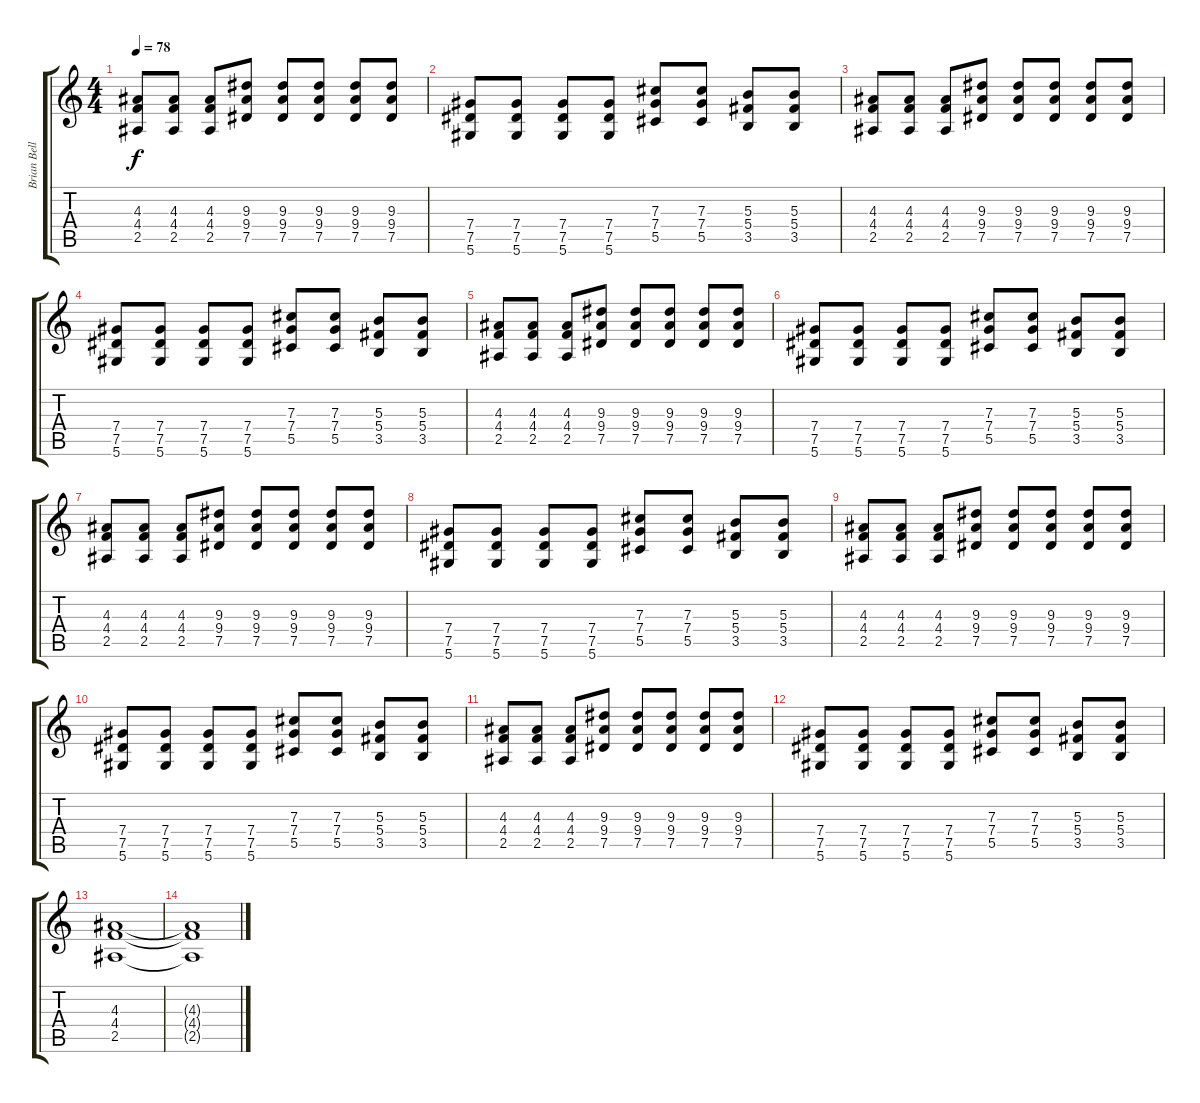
\track ("Brian Bell (shamo)" "Brian Bell") {instrument distortionguitar}
\staff {score tabs}
\tuning (Eb4 Bb3 Gb3 Db3 Ab2 Eb2) {hide}
\ts (4 4)
\tempo 78
\clef g2
\ks c
(4.3 4.4 2.5).8{dy f} (4.3 4.4 2.5).8 (4.3 4.4 2.5).8 (9.3 9.4 7.5).8 (9.3 9.4 7.5).8 (9.3 9.4 7.5).8 (9.3 9.4 7.5).8 (9.3 9.4 7.5).8 |
(7.4 7.5 5.6).8 (7.4 7.5 5.6).8 (7.4 7.5 5.6).8 (7.4 7.5 5.6).8 (7.3 7.4 5.5).8 (7.3 7.4 5.5).8 (5.3 5.4 3.5).8 (5.3 5.4 3.5).8 |
(4.3 4.4 2.5).8 (4.3 4.4 2.5).8 (4.3 4.4 2.5).8 (9.3 9.4 7.5).8 (9.3 9.4 7.5).8 (9.3 9.4 7.5).8 (9.3 9.4 7.5).8 (9.3 9.4 7.5).8 |
(7.4 7.5 5.6).8 (7.4 7.5 5.6).8 (7.4 7.5 5.6).8 (7.4 7.5 5.6).8 (7.3 7.4 5.5).8 (7.3 7.4 5.5).8 (5.3 5.4 3.5).8 (5.3 5.4 3.5).8 |
(4.3 4.4 2.5).8 (4.3 4.4 2.5).8 (4.3 4.4 2.5).8 (9.3 9.4 7.5).8 (9.3 9.4 7.5).8 (9.3 9.4 7.5).8 (9.3 9.4 7.5).8 (9.3 9.4 7.5).8 |
(7.4 7.5 5.6).8 (7.4 7.5 5.6).8 (7.4 7.5 5.6).8 (7.4 7.5 5.6).8 (7.3 7.4 5.5).8 (7.3 7.4 5.5).8 (5.3 5.4 3.5).8 (5.3 5.4 3.5).8 |
(4.3 4.4 2.5).8 (4.3 4.4 2.5).8 (4.3 4.4 2.5).8 (9.3 9.4 7.5).8 (9.3 9.4 7.5).8 (9.3 9.4 7.5).8 (9.3 9.4 7.5).8 (9.3 9.4 7.5).8 |
(7.4 7.5 5.6).8 (7.4 7.5 5.6).8 (7.4 7.5 5.6).8 (7.4 7.5 5.6).8 (7.3 7.4 5.5).8 (7.3 7.4 5.5).8 (5.3 5.4 3.5).8 (5.3 5.4 3.5).8 |
(4.3 4.4 2.5).8 (4.3 4.4 2.5).8 (4.3 4.4 2.5).8 (9.3 9.4 7.5).8 (9.3 9.4 7.5).8 (9.3 9.4 7.5).8 (9.3 9.4 7.5).8 (9.3 9.4 7.5).8 |
(7.4 7.5 5.6).8 (7.4 7.5 5.6).8 (7.4 7.5 5.6).8 (7.4 7.5 5.6).8 (7.3 7.4 5.5).8 (7.3 7.4 5.5).8 (5.3 5.4 3.5).8 (5.3 5.4 3.5).8 |
(4.3 4.4 2.5).8 (4.3 4.4 2.5).8 (4.3 4.4 2.5).8 (9.3 9.4 7.5).8 (9.3 9.4 7.5).8 (9.3 9.4 7.5).8 (9.3 9.4 7.5).8 (9.3 9.4 7.5).8 |
(7.4 7.5 5.6).8 (7.4 7.5 5.6).8 (7.4 7.5 5.6).8 (7.4 7.5 5.6).8 (7.3 7.4 5.5).8 (7.3 7.4 5.5).8 (5.3 5.4 3.5).8 (5.3 5.4 3.5).8 |
(4.3 4.4 2.5).1 |
(4.3{t} 4.4{t} 2.5{t}).1
